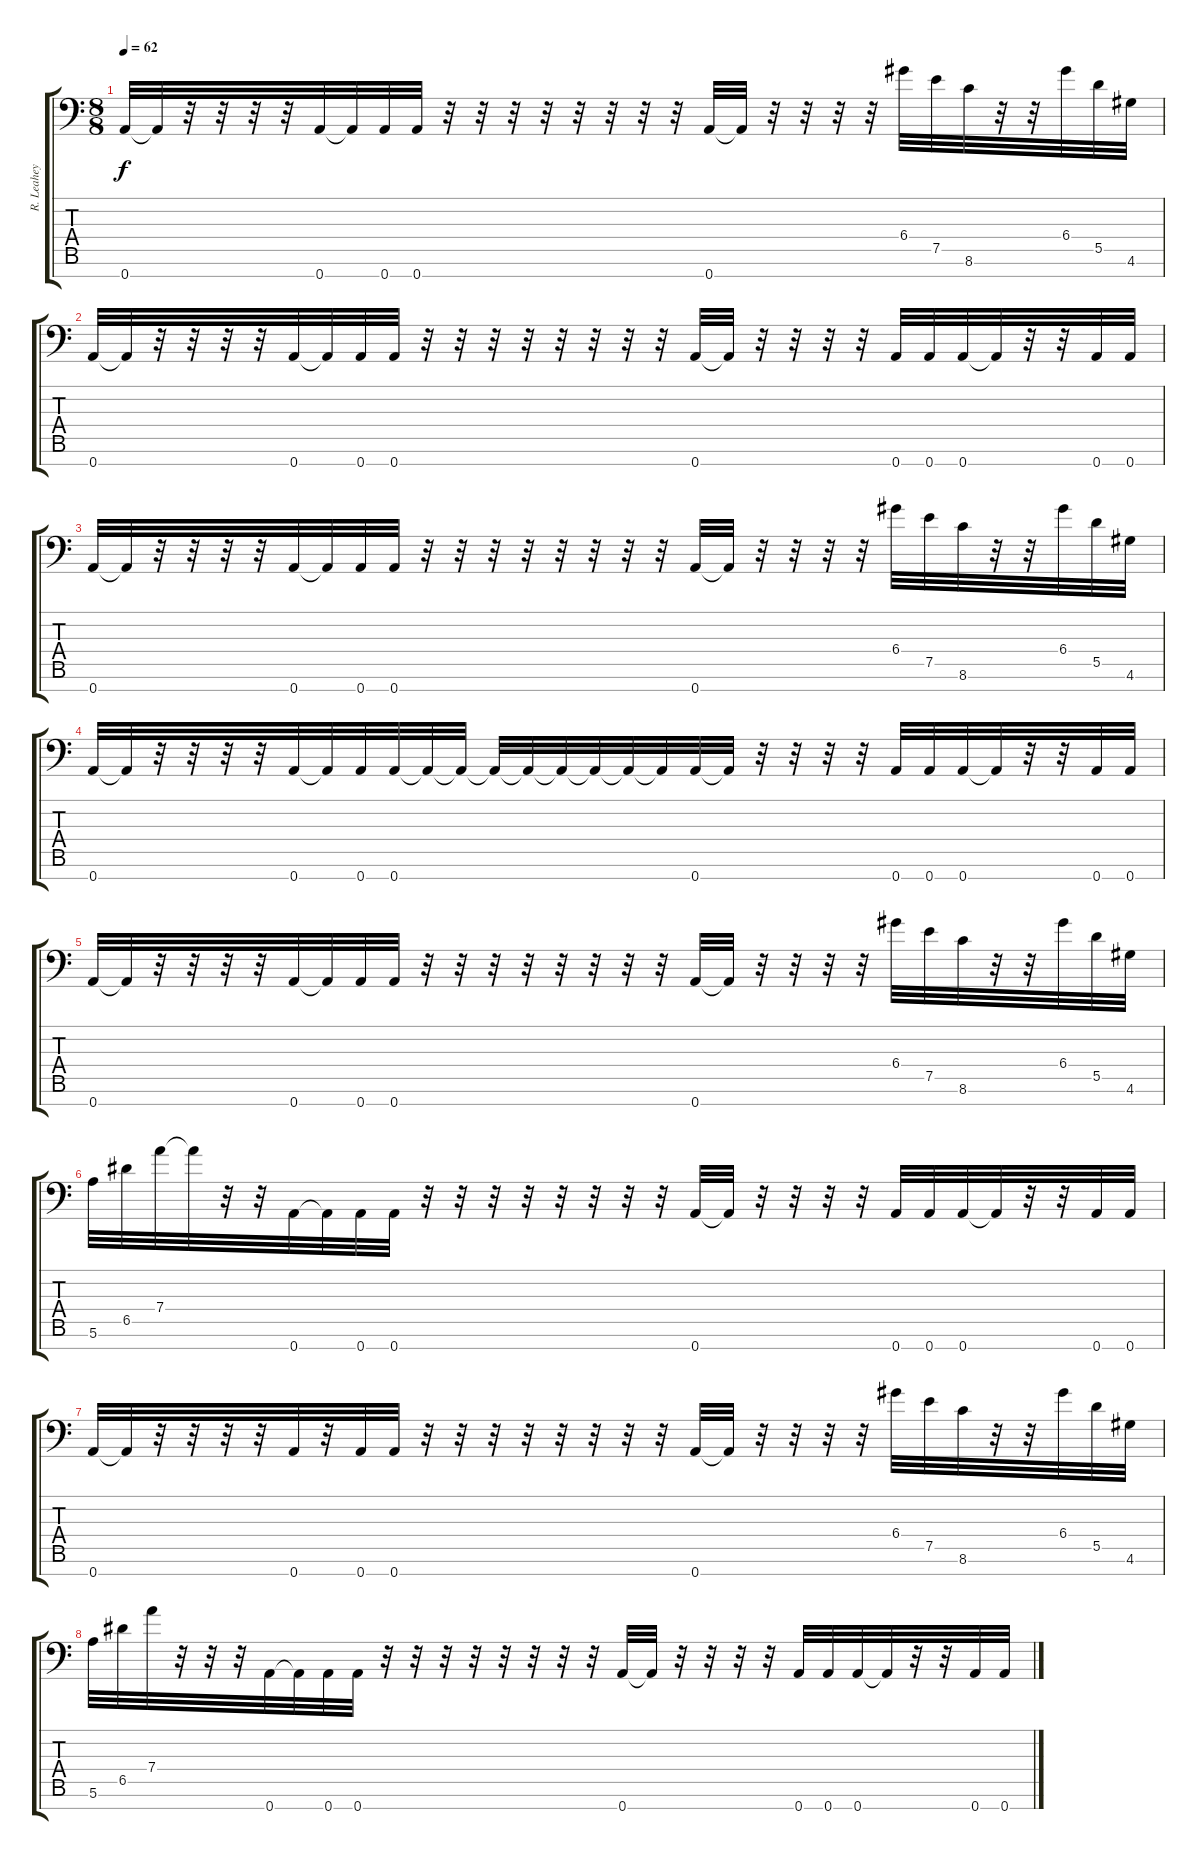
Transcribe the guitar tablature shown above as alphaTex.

\track ("R. Leahey" "R. Leahey") {instrument distortionguitar}
\staff {score tabs}
\tuning (E4 B3 Gb3 D3 A2 E2 A1) {hide}
\ts (8 8)
\tempo 62
\clef f4
\ks aminor
0.7.32{dy f} 0.7{t}.32 r.32 r.32 r.32 r.32 0.7.32 0.7{t}.32 0.7.32 0.7.32 r.32 r.32 r.32 r.32 r.32 r.32 r.32 r.32 0.7.32 0.7{t}.32 r.32 r.32 r.32 r.32 6.4.32 7.5.32 8.6.32 r.32 r.32 6.4.32 5.5.32 4.6.32 |
0.7.32 0.7{t}.32 r.32 r.32 r.32 r.32 0.7.32 0.7{t}.32 0.7.32 0.7.32 r.32 r.32 r.32 r.32 r.32 r.32 r.32 r.32 0.7.32 0.7{t}.32 r.32 r.32 r.32 r.32 0.7.32 0.7.32 0.7.32 0.7{t}.32 r.32 r.32 0.7.32 0.7.32 |
0.7.32 0.7{t}.32 r.32 r.32 r.32 r.32 0.7.32 0.7{t}.32 0.7.32 0.7.32 r.32 r.32 r.32 r.32 r.32 r.32 r.32 r.32 0.7.32 0.7{t}.32 r.32 r.32 r.32 r.32 6.4.32 7.5.32 8.6.32 r.32 r.32 6.4.32 5.5.32 4.6.32 |
0.7.32 0.7{t}.32 r.32 r.32 r.32 r.32 0.7.32 0.7{t}.32 0.7.32 0.7.32 0.7{t}.32 0.7{t}.32 0.7{t}.32 0.7{t}.32 0.7{t}.32 0.7{t}.32 0.7{t}.32 0.7{t}.32 0.7.32 0.7{t}.32 r.32 r.32 r.32 r.32 0.7.32 0.7.32 0.7.32 0.7{t}.32 r.32 r.32 0.7.32 0.7.32 |
0.7.32 0.7{t}.32 r.32 r.32 r.32 r.32 0.7.32 0.7{t}.32 0.7.32 0.7.32 r.32 r.32 r.32 r.32 r.32 r.32 r.32 r.32 0.7.32 0.7{t}.32 r.32 r.32 r.32 r.32 6.4.32 7.5.32 8.6.32 r.32 r.32 6.4.32 5.5.32 4.6.32 |
5.6.32{volume 0} 6.5.32 7.4.32 7.4{t}.32 r.32 r.32 0.7.32 0.7{t}.32 0.7.32 0.7.32 r.32 r.32 r.32 r.32 r.32 r.32 r.32 r.32 0.7.32 0.7{t}.32 r.32 r.32 r.32 r.32 0.7.32 0.7.32 0.7.32 0.7{t}.32 r.32 r.32 0.7.32 0.7.32 |
0.7.32 0.7{t}.32 r.32 r.32 r.32 r.32 0.7.32 r.32 0.7.32 0.7.32 r.32 r.32 r.32 r.32 r.32 r.32 r.32 r.32 0.7.32 0.7{t}.32 r.32 r.32 r.32 r.32 6.4.32 7.5.32 8.6.32 r.32 r.32 6.4.32 5.5.32 4.6.32 |
5.6.32 6.5.32 7.4.32 r.32 r.32 r.32 0.7.32 0.7{t}.32 0.7.32 0.7.32 r.32 r.32 r.32 r.32 r.32 r.32 r.32 r.32 0.7.32 0.7{t}.32 r.32 r.32 r.32 r.32 0.7.32 0.7.32 0.7.32 0.7{t}.32 r.32 r.32 0.7.32 0.7.32
